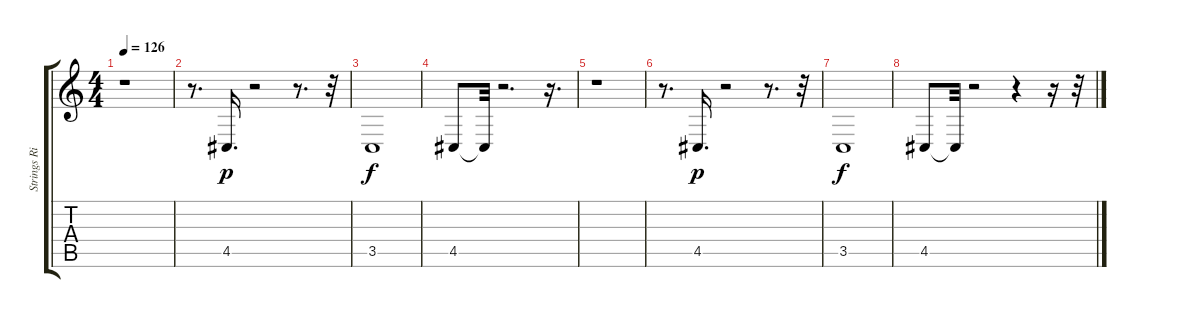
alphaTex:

\track ("Strings Right" "Strings Ri") {instrument stringensemble1}
\staff {score tabs}
\tuning (E4 B3 G3 D3 A2 E2) {hide}
\ts (4 4)
\tempo 126
\clef g2
\ks c
r.1{dy mf} |
r.8{d} 4.5.16{d dy p instrument stringensemble1} r.2 r.8{d} r.32 |
3.5.1{dy f volume 8} |
4.5.8{volume 12} 4.5{t}.32 r.2{d} r.16{d} |
r.1 |
r.8{d} 4.5.16{d dy p} r.2 r.8{d} r.32 |
3.5.1{dy f volume 8} |
4.5.8{volume 12} 4.5{t}.32 r.2 r.4 r.16 r.32
